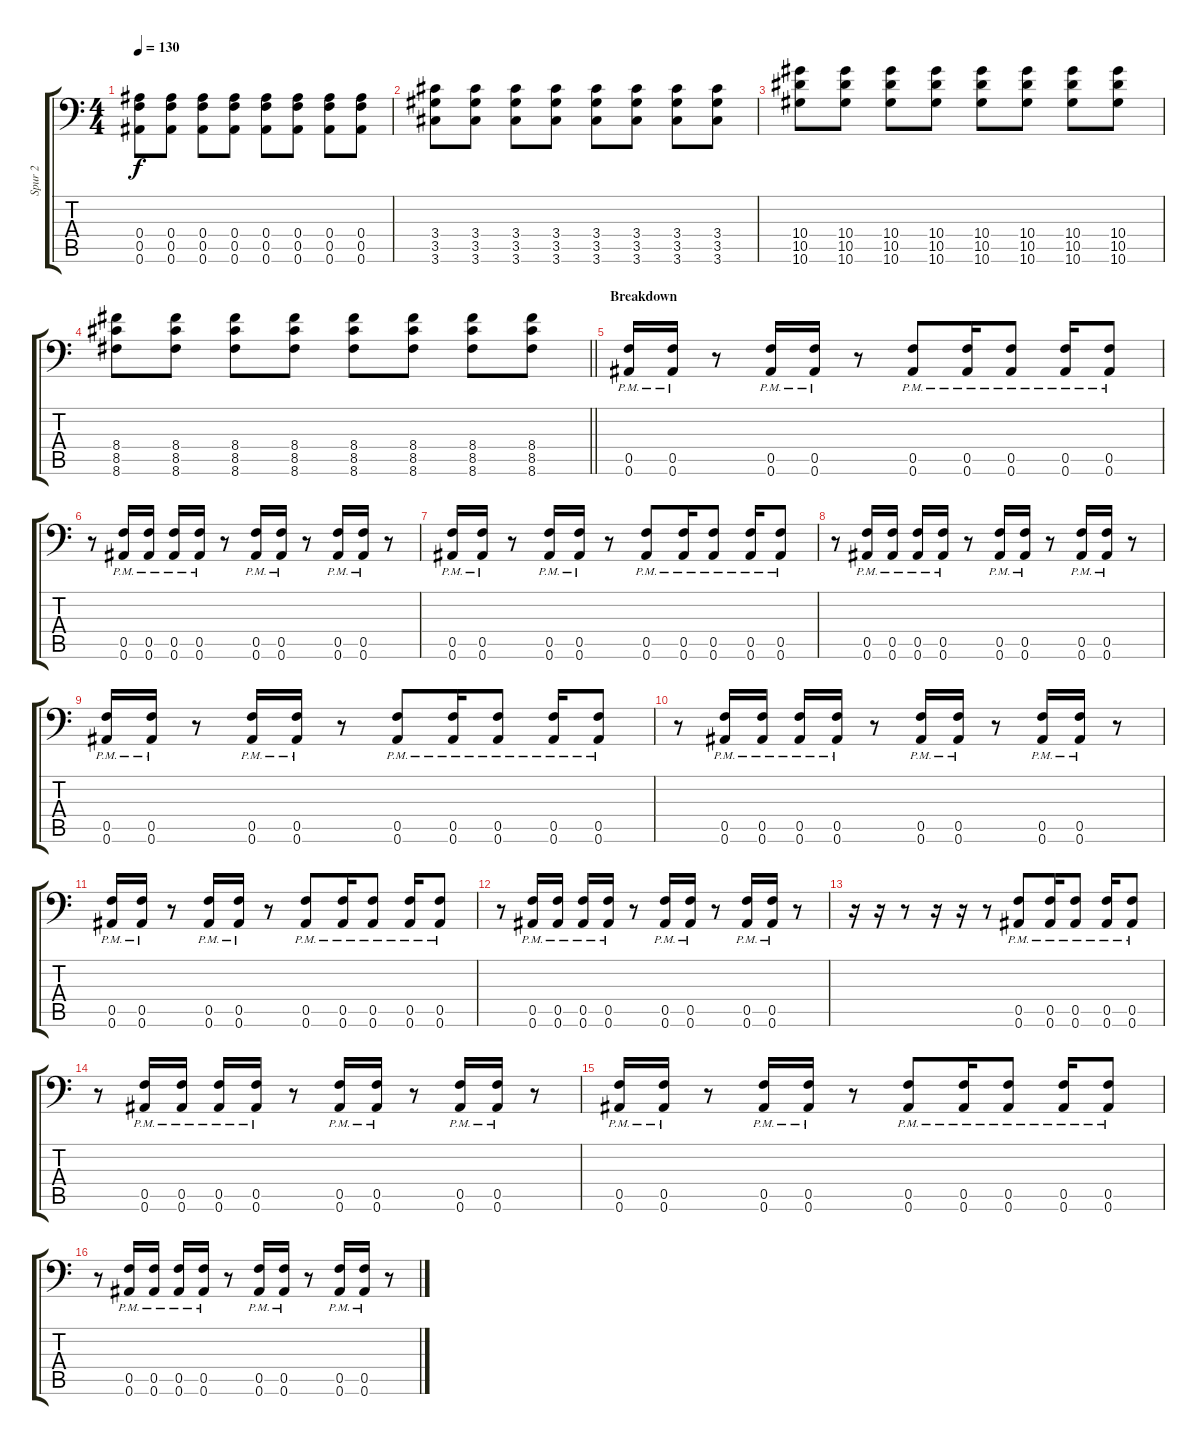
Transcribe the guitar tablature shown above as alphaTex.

\track ("Spur 2" "Spur 2") {instrument distortionguitar}
\staff {score tabs}
\tuning (C4 G3 Eb3 Bb2 F2 Bb1) {hide}
\ts (4 4)
\tempo 130
\clef f4
\ks c
(0.4 0.5 0.6).8{dy f} (0.4 0.5 0.6).8 (0.4 0.5 0.6).8 (0.4 0.5 0.6).8 (0.4 0.5 0.6).8 (0.4 0.5 0.6).8 (0.4 0.5 0.6).8 (0.4 0.5 0.6).8 |
(3.4 3.5 3.6).8 (3.4 3.5 3.6).8 (3.4 3.5 3.6).8 (3.4 3.5 3.6).8 (3.4 3.5 3.6).8 (3.4 3.5 3.6).8 (3.4 3.5 3.6).8 (3.4 3.5 3.6).8 |
(10.4 10.5 10.6).8 (10.4 10.5 10.6).8 (10.4 10.5 10.6).8 (10.4 10.5 10.6).8 (10.4 10.5 10.6).8 (10.4 10.5 10.6).8 (10.4 10.5 10.6).8 (10.4 10.5 10.6).8 |
\barLineRight lightlight
(8.4 8.5 8.6).8 (8.4 8.5 8.6).8 (8.4 8.5 8.6).8 (8.4 8.5 8.6).8 (8.4 8.5 8.6).8 (8.4 8.5 8.6).8 (8.4 8.5 8.6).8 (8.4 8.5 8.6).8 |
\section ("" "Breakdown")
(0.5{pm} 0.6{pm}).16 (0.5{pm} 0.6{pm}).16 r.8 (0.5{pm} 0.6{pm}).16 (0.5{pm} 0.6{pm}).16 r.8 (0.5{pm} 0.6{pm}).8 (0.5{pm} 0.6{pm}).16 (0.5{pm} 0.6{pm}).8 (0.5{pm} 0.6{pm}).16 (0.5{pm} 0.6{pm}).8 |
r.8 (0.5{pm} 0.6{pm}).16 (0.5{pm} 0.6{pm}).16 (0.5{pm} 0.6{pm}).16 (0.5{pm} 0.6{pm}).16 r.8 (0.5{pm} 0.6{pm}).16 (0.5{pm} 0.6{pm}).16 r.8 (0.5{pm} 0.6{pm}).16 (0.5{pm} 0.6{pm}).16 r.8 |
(0.5{pm} 0.6{pm}).16 (0.5{pm} 0.6{pm}).16 r.8 (0.5{pm} 0.6{pm}).16 (0.5{pm} 0.6{pm}).16 r.8 (0.5{pm} 0.6{pm}).8 (0.5{pm} 0.6{pm}).16 (0.5{pm} 0.6{pm}).8 (0.5{pm} 0.6{pm}).16 (0.5{pm} 0.6{pm}).8 |
r.8 (0.5{pm} 0.6{pm}).16 (0.5{pm} 0.6{pm}).16 (0.5{pm} 0.6{pm}).16 (0.5{pm} 0.6{pm}).16 r.8 (0.5{pm} 0.6{pm}).16 (0.5{pm} 0.6{pm}).16 r.8 (0.5{pm} 0.6{pm}).16 (0.5{pm} 0.6{pm}).16 r.8 |
(0.5{pm} 0.6{pm}).16 (0.5{pm} 0.6{pm}).16 r.8 (0.5{pm} 0.6{pm}).16 (0.5{pm} 0.6{pm}).16 r.8 (0.5{pm} 0.6{pm}).8 (0.5{pm} 0.6{pm}).16 (0.5{pm} 0.6{pm}).8 (0.5{pm} 0.6{pm}).16 (0.5{pm} 0.6{pm}).8 |
r.8 (0.5{pm} 0.6{pm}).16 (0.5{pm} 0.6{pm}).16 (0.5{pm} 0.6{pm}).16 (0.5{pm} 0.6{pm}).16 r.8 (0.5{pm} 0.6{pm}).16 (0.5{pm} 0.6{pm}).16 r.8 (0.5{pm} 0.6{pm}).16 (0.5{pm} 0.6{pm}).16 r.8 |
(0.5{pm} 0.6{pm}).16 (0.5{pm} 0.6{pm}).16 r.8 (0.5{pm} 0.6{pm}).16 (0.5{pm} 0.6{pm}).16 r.8 (0.5{pm} 0.6{pm}).8 (0.5{pm} 0.6{pm}).16 (0.5{pm} 0.6{pm}).8 (0.5{pm} 0.6{pm}).16 (0.5{pm} 0.6{pm}).8 |
r.8 (0.5{pm} 0.6{pm}).16 (0.5{pm} 0.6{pm}).16 (0.5{pm} 0.6{pm}).16 (0.5{pm} 0.6{pm}).16 r.8 (0.5{pm} 0.6{pm}).16 (0.5{pm} 0.6{pm}).16 r.8 (0.5{pm} 0.6{pm}).16 (0.5{pm} 0.6{pm}).16 r.8 |
r.16 r.16 r.8 r.16 r.16 r.8 (0.5{pm} 0.6{pm}).8 (0.5{pm} 0.6{pm}).16 (0.5{pm} 0.6{pm}).8 (0.5{pm} 0.6{pm}).16 (0.5{pm} 0.6{pm}).8 |
r.8 (0.5{pm} 0.6{pm}).16 (0.5{pm} 0.6{pm}).16 (0.5{pm} 0.6{pm}).16 (0.5{pm} 0.6{pm}).16 r.8 (0.5{pm} 0.6{pm}).16 (0.5{pm} 0.6{pm}).16 r.8 (0.5{pm} 0.6{pm}).16 (0.5{pm} 0.6{pm}).16 r.8 |
(0.5{pm} 0.6{pm}).16 (0.5{pm} 0.6{pm}).16 r.8 (0.5{pm} 0.6{pm}).16 (0.5{pm} 0.6{pm}).16 r.8 (0.5{pm} 0.6{pm}).8 (0.5{pm} 0.6{pm}).16 (0.5{pm} 0.6{pm}).8 (0.5{pm} 0.6{pm}).16 (0.5{pm} 0.6{pm}).8 |
r.8 (0.5{pm} 0.6{pm}).16 (0.5{pm} 0.6{pm}).16 (0.5{pm} 0.6{pm}).16 (0.5{pm} 0.6{pm}).16 r.8 (0.5{pm} 0.6{pm}).16 (0.5{pm} 0.6{pm}).16 r.8 (0.5{pm} 0.6{pm}).16 (0.5{pm} 0.6{pm}).16 r.8
